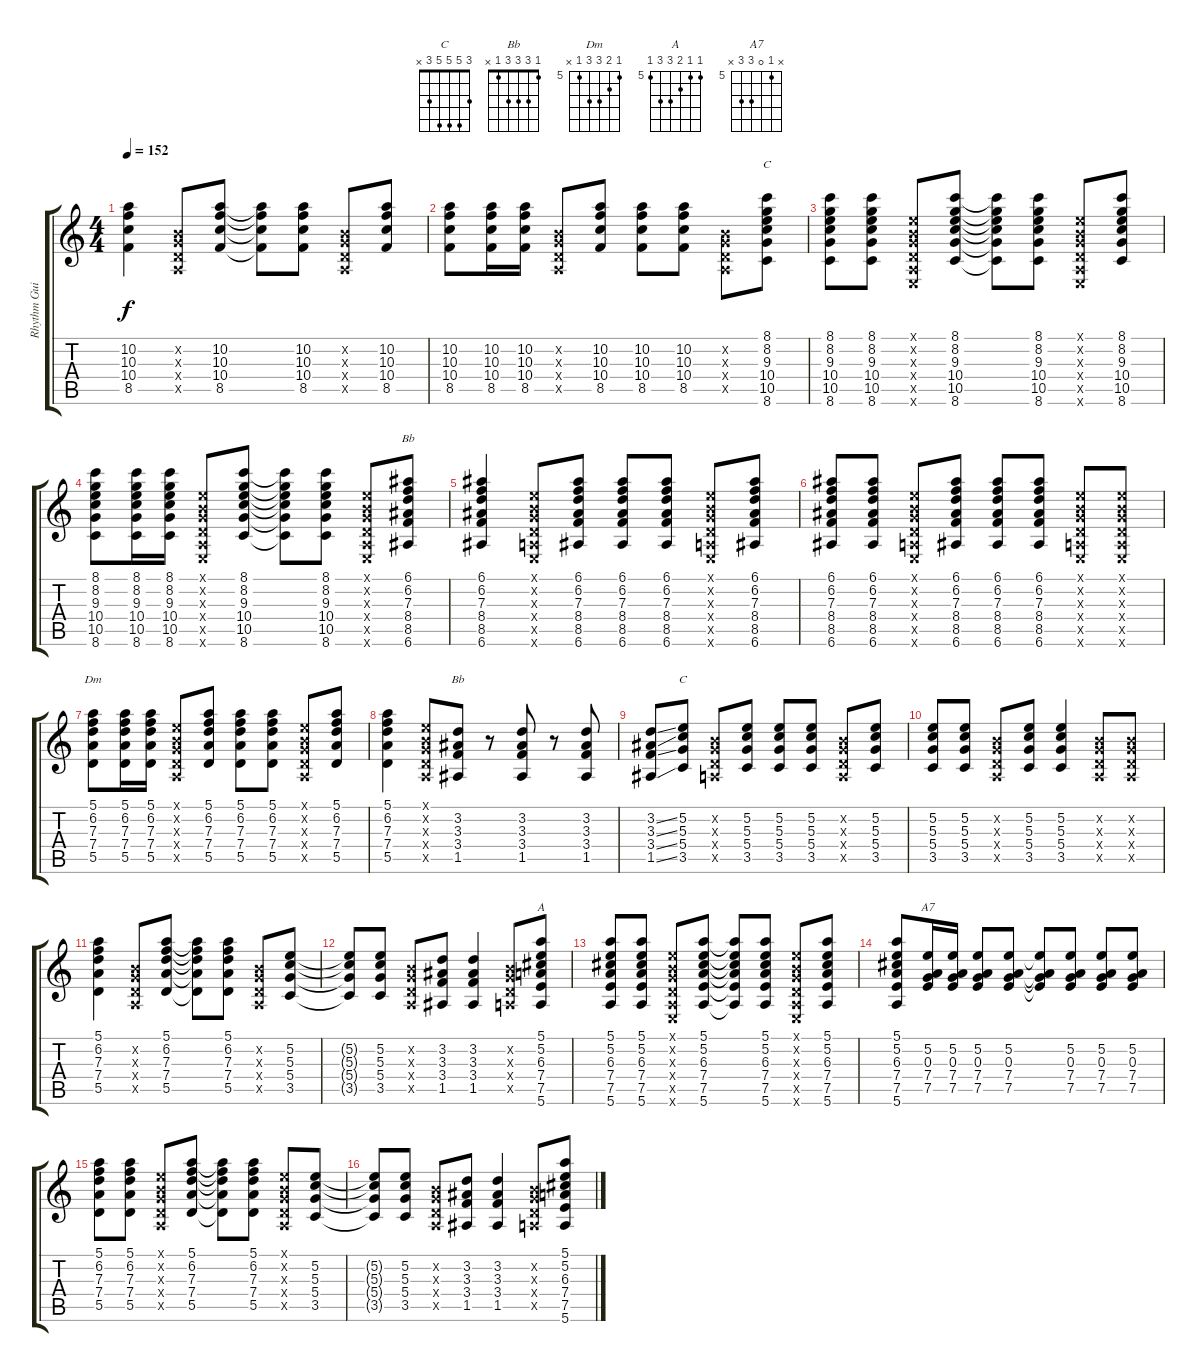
\track ("Rhythm Guitar" "Rhythm Gui") {instrument electricguitarjazz}
\staff {score tabs}
\tuning (E4 B3 G3 D3 A2 E2) {hide}
\chord ("C" 8 8 9 10 10 8) {firstfret 8}
\chord ("Bb" 6 6 7 8 8 6) {firstfret 6}
\chord ("Dm" 5 6 7 7 5 x) {firstfret 5}
\chord ("Bb" 1 3 3 3 1 x)
\chord ("C" 3 5 5 5 3 x)
\chord ("A" 5 5 6 7 7 5) {firstfret 5}
\chord ("A7" x 5 0 7 7 x) {firstfret 5}
\ts (4 4)
\tempo 152
\clef g2
\ks c
(10.2 10.3 10.4 8.5).4{dy f} (0.2{x} 0.3{x} 0.4{x} 0.5{x}).8 (10.2 10.3 10.4 8.5).8 (10.2{t} 10.3{t} 10.4{t} 8.5{t}).8 (10.2 10.3 10.4 8.5).8 (0.2{x} 0.3{x} 0.4{x} 0.5{x}).8 (10.2 10.3 10.4 8.5).8 |
(10.2 10.3 10.4 8.5).8 (10.2 10.3 10.4 8.5).16 (10.2 10.3 10.4 8.5).16 (0.2{x} 0.3{x} 0.4{x} 0.5{x}).8 (10.2 10.3 10.4 8.5).8 (10.2 10.3 10.4 8.5).8 (10.2 10.3 10.4 8.5).8 (0.2{x} 0.3{x} 0.4{x} 0.5{x}).8 (8.1 8.2 9.3 10.4 10.5 8.6).8{ch "C"} |
(8.1 8.2 9.3 10.4 10.5 8.6).8 (8.1 8.2 9.3 10.4 10.5 8.6).8 (0.1{x} 0.2{x} 0.3{x} 0.4{x} 0.5{x} 0.6{x}).8 (8.1 8.2 9.3 10.4 10.5 8.6).8 (8.1{t} 8.2{t} 9.3{t} 10.4{t} 10.5{t} 8.6{t}).8 (8.1 8.2 9.3 10.4 10.5 8.6).8 (0.1{x} 0.2{x} 0.3{x} 0.4{x} 0.5{x} 0.6{x}).8 (8.1 8.2 9.3 10.4 10.5 8.6).8 |
(8.1 8.2 9.3 10.4 10.5 8.6).8 (8.1 8.2 9.3 10.4 10.5 8.6).16 (8.1 8.2 9.3 10.4 10.5 8.6).16 (0.1{x} 0.2{x} 0.3{x} 0.4{x} 0.5{x} 0.6{x}).8 (8.1 8.2 9.3 10.4 10.5 8.6).8 (8.1{t} 8.2{t} 9.3{t} 10.4{t} 10.5{t} 8.6{t}).8 (8.1 8.2 9.3 10.4 10.5 8.6).8 (0.1{x} 0.2{x} 0.3{x} 0.4{x} 0.5{x} 0.6{x}).8 (6.1 6.2 7.3 8.4 8.5 6.6).8{ch "Bb"} |
(6.1 6.2 7.3 8.4 8.5 6.6).4 (0.1{x} 0.2{x} 0.3{x} 0.4{x} 0.5{x} 0.6{x}).8 (6.1 6.2 7.3 8.4 8.5 6.6).8 (6.1 6.2 7.3 8.4 8.5 6.6).8 (6.1 6.2 7.3 8.4 8.5 6.6).8 (0.1{x} 0.2{x} 0.3{x} 0.4{x} 0.5{x} 0.6{x}).8 (6.1 6.2 7.3 8.4 8.5 6.6).8 |
(6.1 6.2 7.3 8.4 8.5 6.6).8 (6.1 6.2 7.3 8.4 8.5 6.6).8 (0.1{x} 0.2{x} 0.3{x} 0.4{x} 0.5{x} 0.6{x}).8 (6.1 6.2 7.3 8.4 8.5 6.6).8 (6.1 6.2 7.3 8.4 8.5 6.6).8 (6.1 6.2 7.3 8.4 8.5 6.6).8 (0.1{x} 0.2{x} 0.3{x} 0.4{x} 0.5{x} 0.6{x}).8 (0.1{x} 0.2{x} 0.3{x} 0.4{x} 0.5{x} 0.6{x}).8 |
(5.1 6.2 7.3 7.4 5.5).8{ch "Dm"} (5.1 6.2 7.3 7.4 5.5).16 (5.1 6.2 7.3 7.4 5.5).16 (0.1{x} 0.2{x} 0.3{x} 0.4{x} 0.5{x}).8 (5.1 6.2 7.3 7.4 5.5).8 (5.1 6.2 7.3 7.4 5.5).8 (5.1 6.2 7.3 7.4 5.5).8 (0.1{x} 0.2{x} 0.3{x} 0.4{x} 0.5{x}).8 (5.1 6.2 7.3 7.4 5.5).8 |
(5.1 6.2 7.3 7.4 5.5).4 (0.1{x} 0.2{x} 0.3{x} 0.4{x} 0.5{x}).8 (3.2 3.3 3.4 1.5).8{ch "Bb"} r.8 (3.2 3.3 3.4 1.5).8 r.8 (3.2 3.3 3.4 1.5).8 |
(3.2{ss} 3.3{ss} 3.4{ss} 1.5{ss}).8 (5.2 5.3 5.4 3.5).8{ch "C"} (0.2{x} 0.3{x} 0.4{x} 0.5{x}).8 (5.2 5.3 5.4 3.5).8 (5.2 5.3 5.4 3.5).8 (5.2 5.3 5.4 3.5).8 (0.2{x} 0.3{x} 0.4{x} 0.5{x}).8 (5.2 5.3 5.4 3.5).8 |
(5.2 5.3 5.4 3.5).8 (5.2 5.3 5.4 3.5).8 (0.2{x} 0.3{x} 0.4{x} 0.5{x}).8 (5.2 5.3 5.4 3.5).8 (5.2 5.3 5.4 3.5).4 (0.2{x} 0.3{x} 0.4{x} 0.5{x}).8 (0.2{x} 0.3{x} 0.4{x} 0.5{x}).8 |
(5.1 6.2 7.3 7.4 5.5).4 (0.2{x} 0.3{x} 0.4{x} 0.5{x}).8 (5.1 6.2 7.3 7.4 5.5).8 (5.1{t} 6.2{t} 7.3{t} 7.4{t} 5.5{t}).8 (5.1 6.2 7.3 7.4 5.5).8 (0.2{x} 0.3{x} 0.4{x} 0.5{x}).8 (5.2 5.3 5.4 3.5).8 |
(5.2{t} 5.3{t} 5.4{t} 3.5{t}).8 (5.2 5.3 5.4 3.5).8 (0.2{x} 0.3{x} 0.4{x} 0.5{x}).8 (3.2 3.3 3.4 1.5).8 (3.2 3.3 3.4 1.5).4 (0.2{x} 0.3{x} 0.4{x} 0.5{x}).8 (5.1 5.2 6.3 7.4 7.5 5.6).8{ch "A"} |
(5.1 5.2 6.3 7.4 7.5 5.6).8 (5.1 5.2 6.3 7.4 7.5 5.6).8 (0.1{x} 0.2{x} 0.3{x} 0.4{x} 0.5{x} 0.6{x}).8 (5.1 5.2 6.3 7.4 7.5 5.6).8 (5.1{t} 5.2{t} 6.3{t} 7.4{t} 7.5{t} 5.6{t}).8 (5.1 5.2 6.3 7.4 7.5 5.6).8 (0.1{x} 0.2{x} 0.3{x} 0.4{x} 0.5{x} 0.6{x}).8 (5.1 5.2 6.3 7.4 7.5 5.6).8 |
(5.1 5.2 6.3 7.4 7.5 5.6).8 (5.2 0.3 7.4 7.5).16{ch "A7"} (5.2 0.3 7.4 7.5).16 (5.2 0.3 7.4 7.5).8 (5.2 0.3 7.4 7.5).8 (5.2{t} 0.3{t} 7.4{t} 7.5{t}).8 (5.2 0.3 7.4 7.5).8 (5.2 0.3 7.4 7.5).8 (5.2 0.3 7.4 7.5).8 |
(5.1 6.2 7.3 7.4 5.5).8 (5.1 6.2 7.3 7.4 5.5).8 (0.1{x} 0.2{x} 0.3{x} 0.4{x} 0.5{x}).8 (5.1 6.2 7.3 7.4 5.5).8 (5.1{t} 6.2{t} 7.3{t} 7.4{t} 5.5{t}).8 (5.1 6.2 7.3 7.4 5.5).8 (0.1{x} 0.2{x} 0.3{x} 0.4{x} 0.5{x}).8 (5.2 5.3 5.4 3.5).8 |
(5.2{t} 5.3{t} 5.4{t} 3.5{t}).8 (5.2 5.3 5.4 3.5).8 (0.2{x} 0.3{x} 0.4{x} 0.5{x}).8 (3.2 3.3 3.4 1.5).8 (3.2 3.3 3.4 1.5).4 (0.2{x} 0.3{x} 0.4{x} 0.5{x}).8 (5.1 5.2 6.3 7.4 7.5 5.6).8
